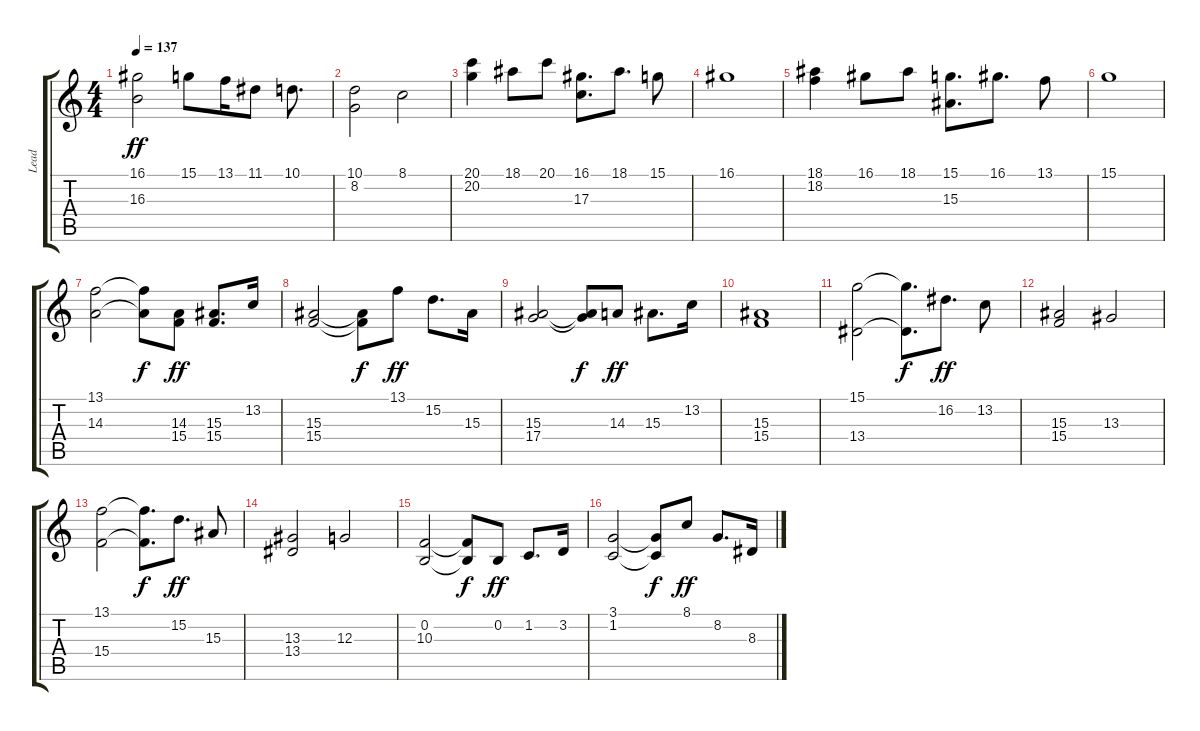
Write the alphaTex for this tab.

\track ("Lead" "Lead") {instrument lead2sawtooth}
\staff {score tabs}
\tuning (E4 B3 G3 D3 A2 E2) {hide}
\ts (4 4)
\tempo 137
\clef g2
\ks c
(16.1 16.3).2{dy ff} 15.1.8 13.1.16 11.1.8 10.1.8{d} |
(10.1 8.2).2 8.1.2 |
(20.1 20.2).4 18.1.8 20.1.8 (16.1 17.3).8{d} 18.1.8{d} 15.1.8 |
16.1.1 |
(18.1 18.2).4 16.1.8 18.1.8 (15.1 15.3).8{d} 16.1.8{d} 13.1.8 |
15.1.1 |
(13.1 14.3).2 (13.1{t} 14.3{t}).8{dy f} (14.3 15.4).8{dy ff} (15.3 15.4).8{d} 13.2.16 |
(15.3 15.4).2 (15.3{t} 15.4{t}).8{dy f} 13.1.8{dy ff} 15.2.8{d} 15.3.16 |
(15.3 17.4).2 (15.3{t} 17.4{t}).8{dy f} 14.3.8{dy ff} 15.3.8{d} 13.2.16 |
(15.3 15.4).1 |
(15.1 13.4).2 (15.1{t} 13.4{t}).8{d dy f} 16.2.8{d dy ff} 13.2.8 |
(15.3 15.4).2 13.3.2 |
(13.1 15.4).2 (13.1{t} 15.4{t}).8{d dy f} 15.2.8{d dy ff} 15.3.8 |
(13.3 13.4).2 12.3.2 |
(0.2 10.3).2 (0.2{t} 10.3{t}).8{dy f} 0.2.8{dy ff} 1.2.8{d} 3.2.16 |
(3.1 1.2).2 (3.1{t} 1.2{t}).8{dy f} 8.1.8{dy ff} 8.2.8{d} 8.3.16
